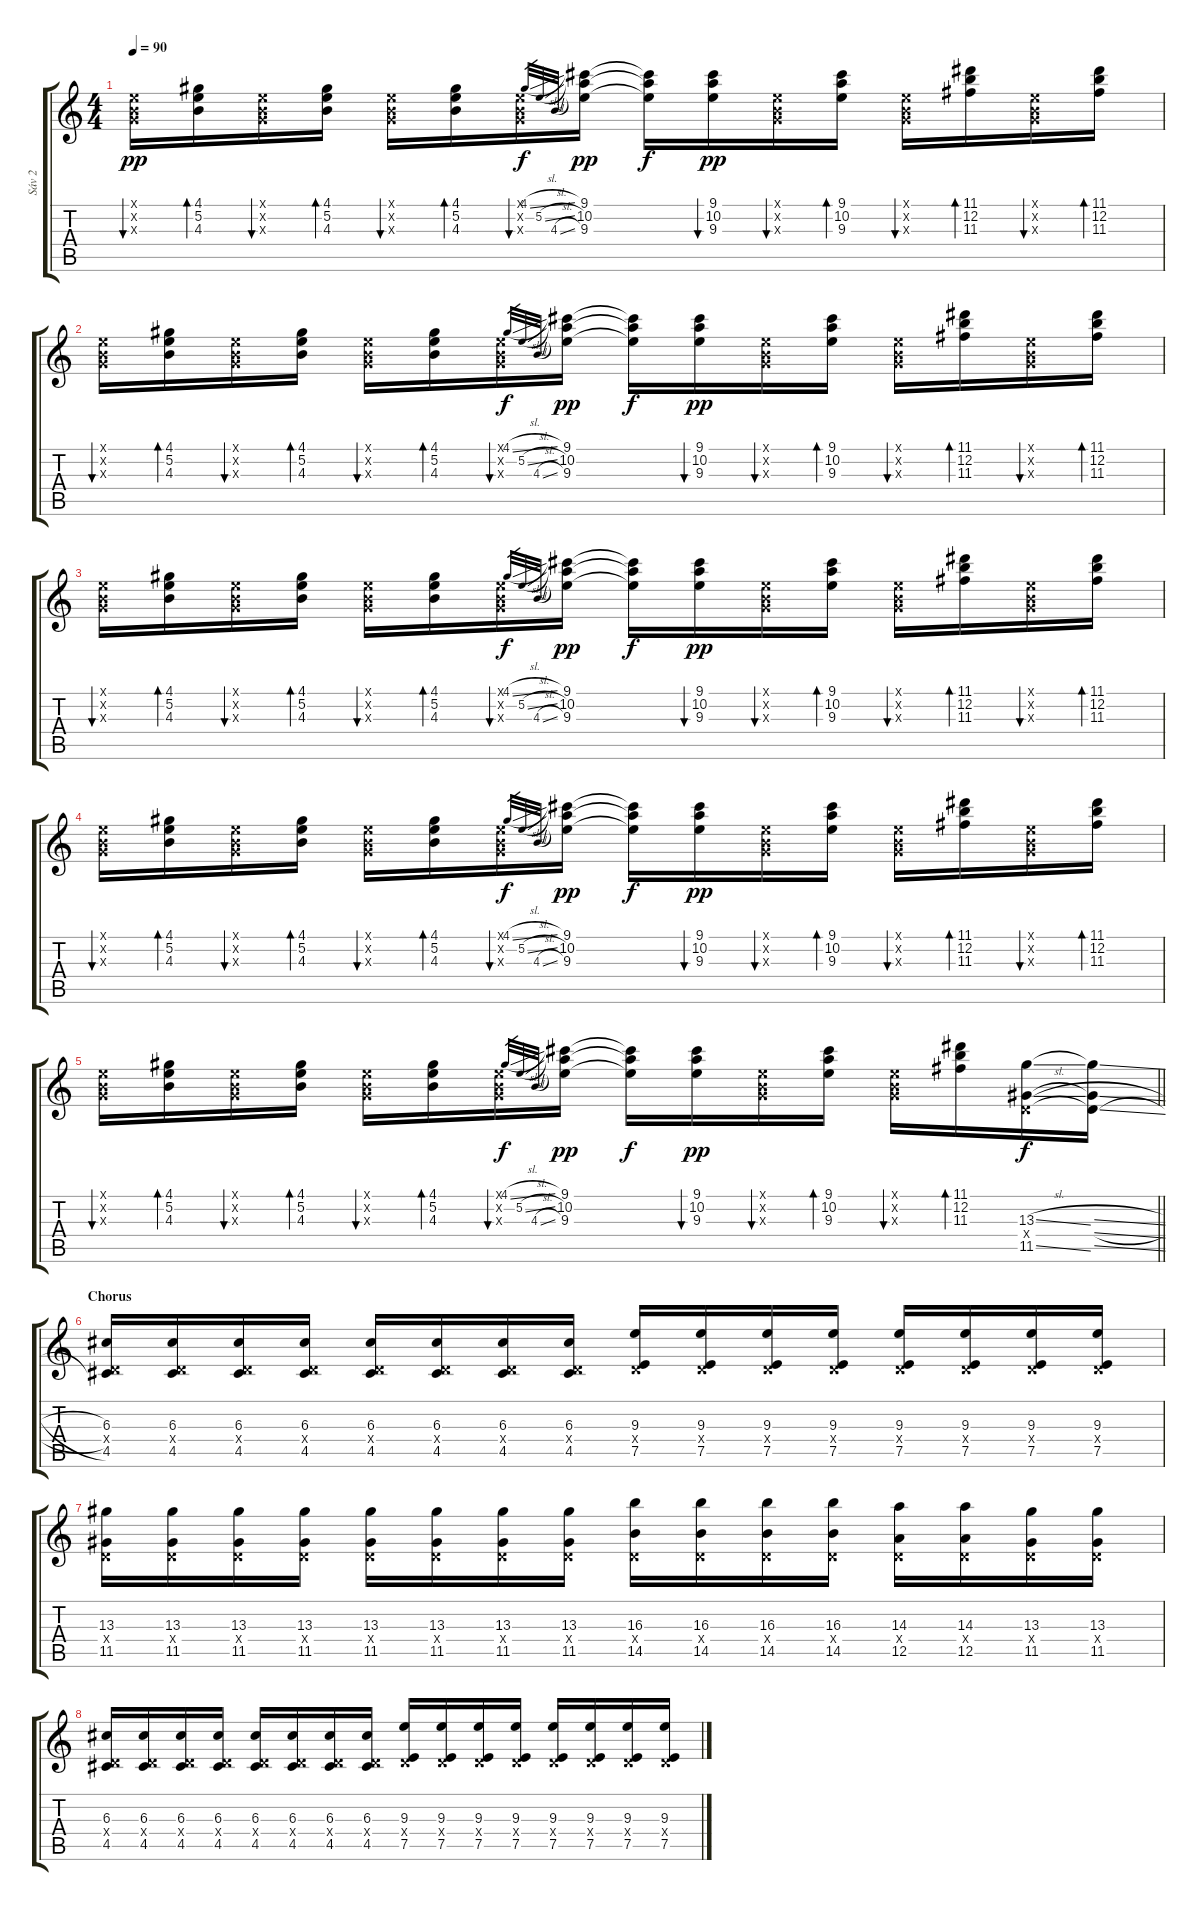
\track ("Sáv 2" "Sáv 2") {instrument electricguitarclean}
\staff {score tabs}
\tuning (E4 B3 G3 D3 A2 E2) {hide}
\ts (4 4)
\tempo 90
\clef g2
\ks c
(0.1{x} 0.2{x} 0.3{x}).16{bu 30 dy pp} (4.1 5.2 4.3).16{bd 30} (0.1{x} 0.2{x} 0.3{x}).16{bu 30} (4.1 5.2 4.3).16{bd 30} (0.1{x} 0.2{x} 0.3{x}).16{bu 30} (4.1 5.2 4.3).16{bd 30} (0.1{x} 0.2{x} 0.3{x}).16{bu 30} 4.1{sl}.32{gr dy f} 5.2{sl}.32{gr} 4.3{sl}.32{gr} (9.1 10.2 9.3).16{dy pp} (9.1{t} 10.2{t} 9.3{t}).16{dy f} (9.1 10.2 9.3).16{bu 30 dy pp} (0.1{x} 0.2{x} 0.3{x}).16{bu 30} (9.1 10.2 9.3).16{bd 30} (0.1{x} 0.2{x} 0.3{x}).16{bu 30} (11.1 12.2 11.3).16{bd 30} (0.1{x} 0.2{x} 0.3{x}).16{bu 60} (11.1 12.2 11.3).16{bd 60} |
(0.1{x} 0.2{x} 0.3{x}).16{bu 30} (4.1 5.2 4.3).16{bd 30} (0.1{x} 0.2{x} 0.3{x}).16{bu 30} (4.1 5.2 4.3).16{bd 30} (0.1{x} 0.2{x} 0.3{x}).16{bu 30} (4.1 5.2 4.3).16{bd 30} (0.1{x} 0.2{x} 0.3{x}).16{bu 30} 4.1{sl}.32{gr dy f} 5.2{sl}.32{gr} 4.3{sl}.32{gr} (9.1 10.2 9.3).16{dy pp} (9.1{t} 10.2{t} 9.3{t}).16{dy f} (9.1 10.2 9.3).16{bu 30 dy pp} (0.1{x} 0.2{x} 0.3{x}).16{bu 30} (9.1 10.2 9.3).16{bd 30} (0.1{x} 0.2{x} 0.3{x}).16{bu 30} (11.1 12.2 11.3).16{bd 30} (0.1{x} 0.2{x} 0.3{x}).16{bu 30} (11.1 12.2 11.3).16{bd 30} |
(0.1{x} 0.2{x} 0.3{x}).16{bu 30} (4.1 5.2 4.3).16{bd 30} (0.1{x} 0.2{x} 0.3{x}).16{bu 30} (4.1 5.2 4.3).16{bd 30} (0.1{x} 0.2{x} 0.3{x}).16{bu 30} (4.1 5.2 4.3).16{bd 30} (0.1{x} 0.2{x} 0.3{x}).16{bu 30} 4.1{sl}.32{gr dy f} 5.2{sl}.32{gr} 4.3{sl}.32{gr} (9.1 10.2 9.3).16{dy pp} (9.1{t} 10.2{t} 9.3{t}).16{dy f} (9.1 10.2 9.3).16{bu 30 dy pp} (0.1{x} 0.2{x} 0.3{x}).16{bu 30} (9.1 10.2 9.3).16{bd 30} (0.1{x} 0.2{x} 0.3{x}).16{bu 30} (11.1 12.2 11.3).16{bd 30} (0.1{x} 0.2{x} 0.3{x}).16{bu 30} (11.1 12.2 11.3).16{bd 30} |
(0.1{x} 0.2{x} 0.3{x}).16{bu 30} (4.1 5.2 4.3).16{bd 30} (0.1{x} 0.2{x} 0.3{x}).16{bu 30} (4.1 5.2 4.3).16{bd 30} (0.1{x} 0.2{x} 0.3{x}).16{bu 30} (4.1 5.2 4.3).16{bd 30} (0.1{x} 0.2{x} 0.3{x}).16{bu 30} 4.1{sl}.32{gr dy f} 5.2{sl}.32{gr} 4.3{sl}.32{gr} (9.1 10.2 9.3).16{dy pp} (9.1{t} 10.2{t} 9.3{t}).16{dy f} (9.1 10.2 9.3).16{bu 30 dy pp} (0.1{x} 0.2{x} 0.3{x}).16{bu 30} (9.1 10.2 9.3).16{bd 30} (0.1{x} 0.2{x} 0.3{x}).16{bu 30} (11.1 12.2 11.3).16{bd 30} (0.1{x} 0.2{x} 0.3{x}).16{bu 30} (11.1 12.2 11.3).16{bd 30} |
\barLineRight lightlight
(0.1{x} 0.2{x} 0.3{x}).16{bu 30} (4.1 5.2 4.3).16{bd 30} (0.1{x} 0.2{x} 0.3{x}).16{bu 30} (4.1 5.2 4.3).16{bd 30} (0.1{x} 0.2{x} 0.3{x}).16{bu 30} (4.1 5.2 4.3).16{bd 30} (0.1{x} 0.2{x} 0.3{x}).16{bu 30} 4.1{sl}.32{gr dy f} 5.2{sl}.32{gr} 4.3{sl}.32{gr} (9.1 10.2 9.3).16{dy pp} (9.1{t} 10.2{t} 9.3{t}).16{dy f} (9.1 10.2 9.3).16{bu 30 dy pp} (0.1{x} 0.2{x} 0.3{x}).16{bu 30} (9.1 10.2 9.3).16{bd 30} (0.1{x} 0.2{x} 0.3{x}).16{bu 30} (11.1 12.2 11.3).16{bd 30} (13.3{sl} 0.4{x} 11.5{sl}).16{dy f instrument distortionguitar} (13.3{sl t} 0.4{sl t} 11.5{sl t}).16 |
\section ("" "Chorus")
(6.3 0.4{x} 4.5).16 (6.3 0.4{x} 4.5).16 (6.3 0.4{x} 4.5).16 (6.3 0.4{x} 4.5).16 (6.3 0.4{x} 4.5).16 (6.3 0.4{x} 4.5).16 (6.3 0.4{x} 4.5).16 (6.3 0.4{x} 4.5).16 (9.3 0.4{x} 7.5).16 (9.3 0.4{x} 7.5).16 (9.3 0.4{x} 7.5).16 (9.3 0.4{x} 7.5).16 (9.3 0.4{x} 7.5).16 (9.3 0.4{x} 7.5).16 (9.3 0.4{x} 7.5).16 (9.3 0.4{x} 7.5).16 |
(13.3 0.4{x} 11.5).16 (13.3 0.4{x} 11.5).16 (13.3 0.4{x} 11.5).16 (13.3 0.4{x} 11.5).16 (13.3 0.4{x} 11.5).16 (13.3 0.4{x} 11.5).16 (13.3 0.4{x} 11.5).16 (13.3 0.4{x} 11.5).16 (16.3 0.4{x} 14.5).16 (16.3 0.4{x} 14.5).16 (16.3 0.4{x} 14.5).16 (16.3 0.4{x} 14.5).16 (14.3 0.4{x} 12.5).16 (14.3 0.4{x} 12.5).16 (13.3 0.4{x} 11.5).16 (13.3 0.4{x} 11.5).16 |
(6.3 0.4{x} 4.5).16 (6.3 0.4{x} 4.5).16 (6.3 0.4{x} 4.5).16 (6.3 0.4{x} 4.5).16 (6.3 0.4{x} 4.5).16 (6.3 0.4{x} 4.5).16 (6.3 0.4{x} 4.5).16 (6.3 0.4{x} 4.5).16 (9.3 0.4{x} 7.5).16 (9.3 0.4{x} 7.5).16 (9.3 0.4{x} 7.5).16 (9.3 0.4{x} 7.5).16 (9.3 0.4{x} 7.5).16 (9.3 0.4{x} 7.5).16 (9.3 0.4{x} 7.5).16 (9.3 0.4{x} 7.5).16
